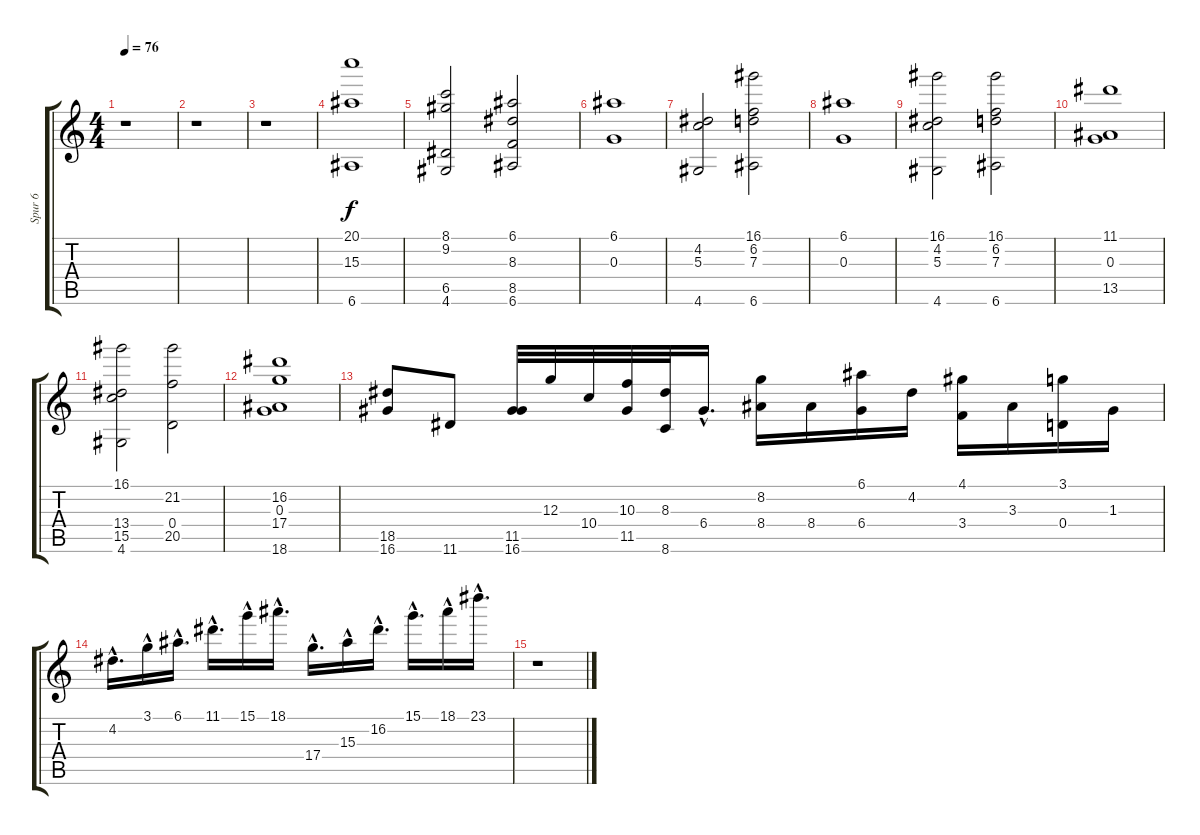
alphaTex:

\track ("Spur 6" "Spur 6") {instrument distortionguitar}
\staff {score tabs}
\tuning (E4 B3 G3 D3 A2 E2) {hide}
\ts (4 4)
\tempo 76
\clef g2
\ks c
r.1{dy f} |
r.1 |
r.1 |
(20.1 15.3 6.6).1 |
(8.1 9.2 6.5 4.6).2 (6.1 8.3 8.5 6.6).2 |
(6.1 0.3).1 |
(4.2 5.3 4.6).2 (16.1 6.2 7.3 6.6).2 |
(6.1 0.3).1 |
(16.1 4.2 5.3 4.6).2 (16.1 6.2 7.3 6.6).2 |
(11.1 0.3 13.5).1 |
(16.1 13.4 15.5 4.6).2 (21.2 0.4 20.5).2 |
(16.2 0.3 17.4 18.6).1 |
(18.5 16.6).8{volume 13} 11.6.8{volume 14} (11.5 16.6).32{volume 14} 12.3.32 10.4.32 (10.3 11.5).32 (8.3 8.6).32{volume 13} 6.4{hac}.16{d} (8.2 8.4).16{volume 13} 8.4.16 (6.1 6.4).16{volume 13} 4.2.16 (4.1 3.4).16{volume 12} 3.3.16 (3.1 0.4).16{volume 12} 1.3.16 |
4.2{hac}.16{d volume 12} 3.1{hac}.16 6.1{hac}.16{d volume 12} 11.1{hac}.16{d} 15.1{hac}.16{volume 12} 18.1{hac}.16{d volume 12} 17.4{hac}.16{d} 15.3{hac}.16{volume 12} 16.2{hac}.16{d volume 12} 15.1{hac}.16{d} 18.1{hac}.16{volume 12} 23.1{hac}.16{d} |
r.1
